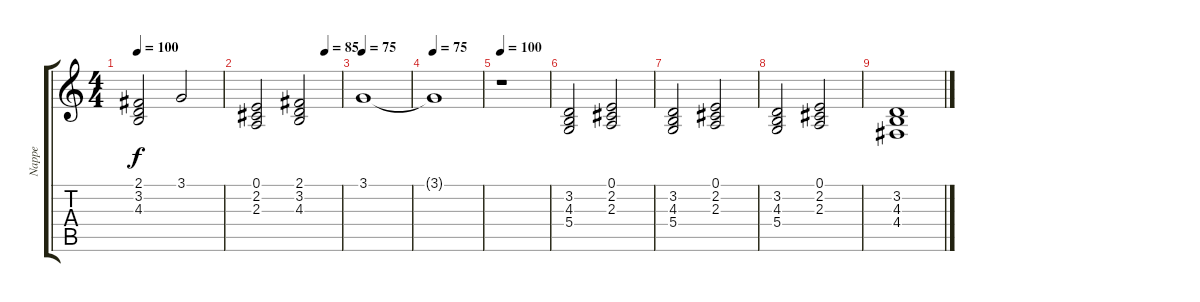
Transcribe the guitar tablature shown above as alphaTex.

\track ("Nappe" "Nappe") {instrument stringensemble2}
\staff {score tabs}
\tuning (E4 B3 G3 D3 A2 E2) {hide}
\ts (4 4)
\tempo 100
\clef g2
\ks c
(2.1 3.2 4.3).2{dy f} 3.1.2 |
\tempo (85 0.8125)
(0.1 2.2 2.3).2 (2.1 3.2 4.3).2 |
\tempo 75
3.1.1 |
\tempo 75
3.1{t}.1 |
\tempo 100
r.1 |
(3.2 4.3 5.4).2 (0.1 2.2 2.3).2 |
(3.2 4.3 5.4).2 (0.1 2.2 2.3).2 |
(3.2 4.3 5.4).2 (0.1 2.2 2.3).2 |
(3.2 4.3 4.4).1
